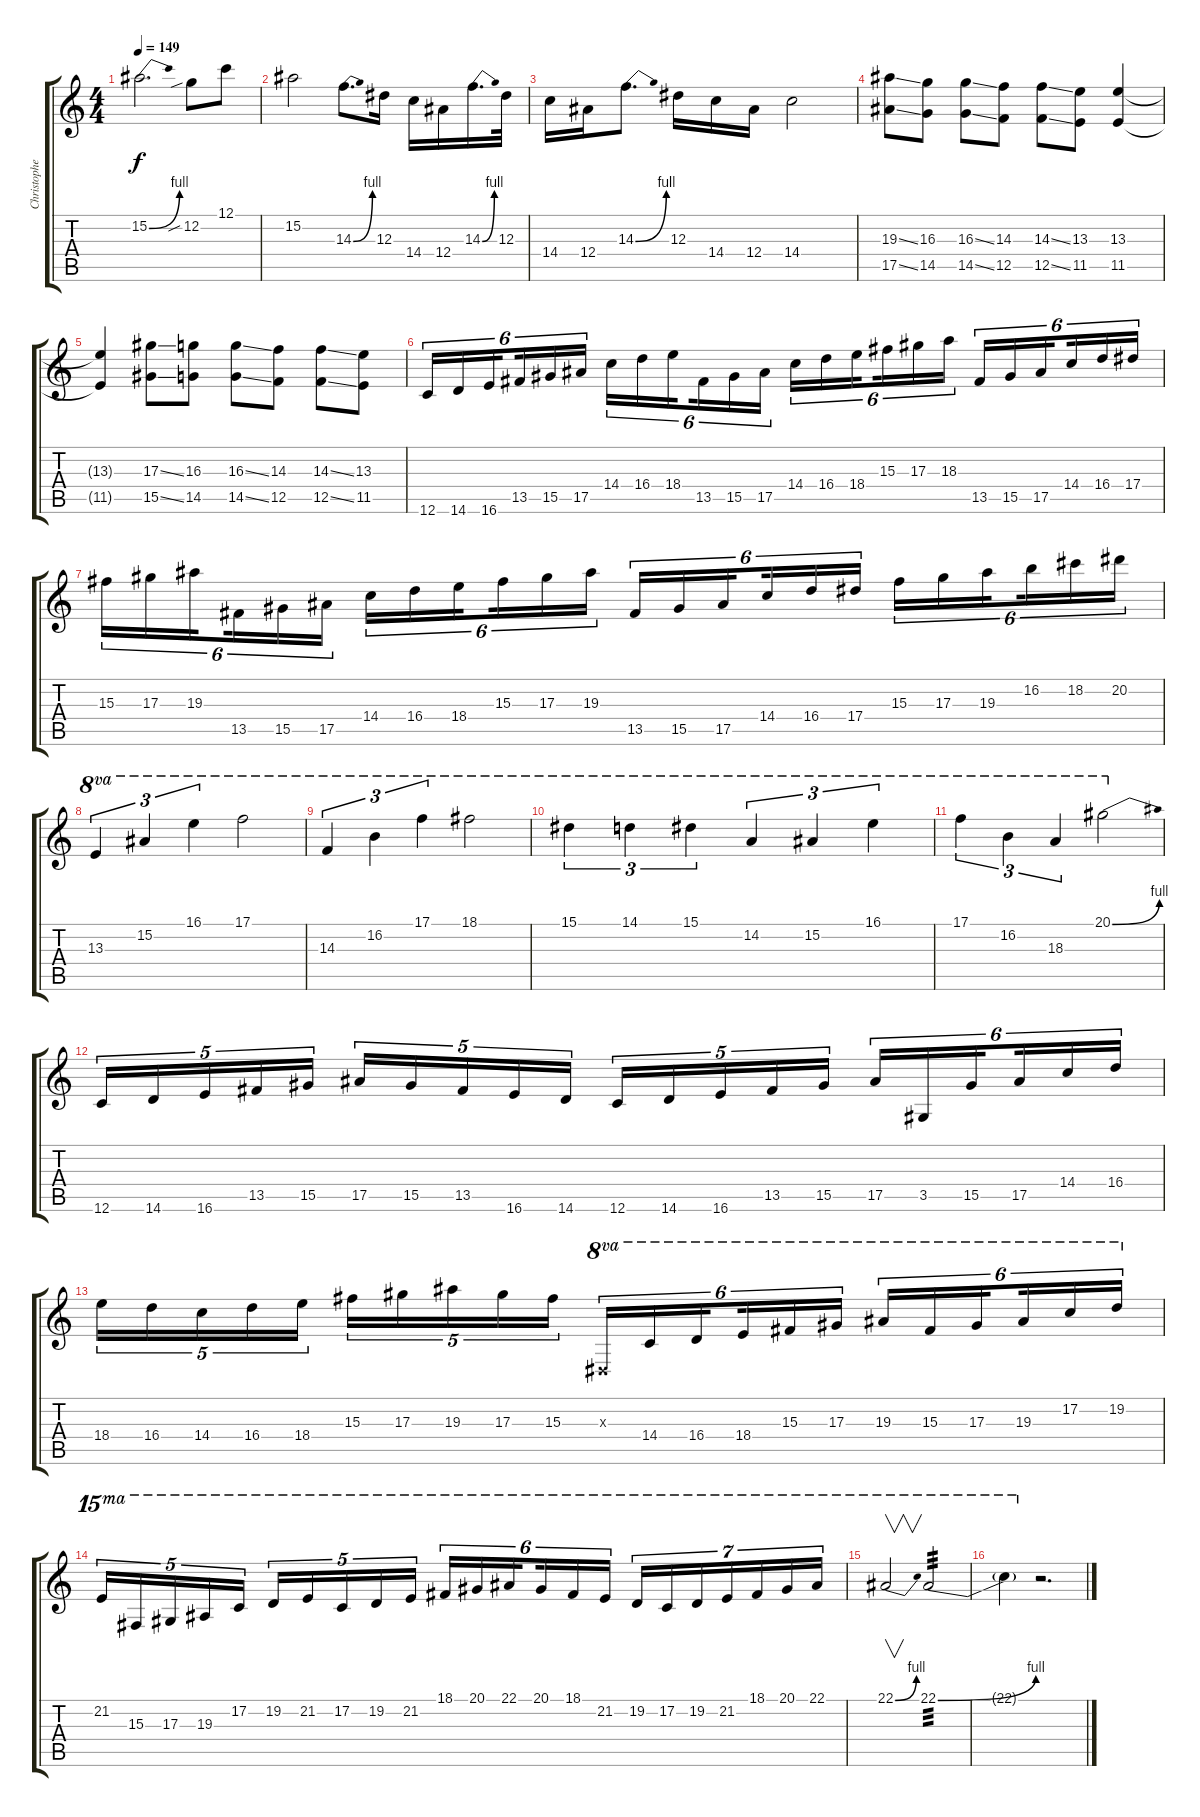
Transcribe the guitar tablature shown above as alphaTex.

\track ("Christopher Amott" "Christophe") {instrument distortionguitar}
\staff {score tabs}
\tuning (C4 G3 Eb3 Bb2 F2 C2) {hide}
\ts (4 4)
\tempo 149
\clef g2
\ks c
15.2{be (bend 0 0 60 4) t}.2{d dy f} 12.2{sib}.8 12.1.8 |
15.2.2 14.3{be (bend 0 0 60 4)}.8{d} 12.3.16 14.4.16 12.4.16 14.3{be (bend 0 0 60 4)}.16{d} 12.3.32 |
14.4.16 12.4.16 14.3{be (bend 0 0 60 4)}.8{d} 12.3.16 14.4.16 12.4.16 14.4.2 |
(19.3{ss} 17.5{ss}).8 (16.3 14.5).8 (16.3{ss} 14.5{ss}).8 (14.3 12.5).8 (14.3{ss} 12.5{ss}).8 (13.3 11.5).8 (13.3 11.5).4 |
(13.3{t} 11.5{t}).4 (17.3{ss} 15.5{ss}).8 (16.3 14.5).8 (16.3{ss} 14.5{ss}).8 (14.3 12.5).8 (14.3{ss} 12.5{ss}).8 (13.3 11.5).8 |
12.6.16{tu (6 4)} 14.6.16{tu (6 4)} 16.6.16{tu (6 4) beam splitsecondary} 13.5.16{tu (6 4)} 15.5.16{tu (6 4)} 17.5.16{tu (6 4)} 14.4.16{tu (6 4)} 16.4.16{tu (6 4)} 18.4.16{tu (6 4) beam splitsecondary} 13.5.16{tu (6 4)} 15.5.16{tu (6 4)} 17.5.16{tu (6 4)} 14.4.16{tu (6 4)} 16.4.16{tu (6 4)} 18.4.16{tu (6 4) beam splitsecondary} 15.3.16{tu (6 4)} 17.3.16{tu (6 4)} 18.3.16{tu (6 4)} 13.5.16{tu (6 4)} 15.5.16{tu (6 4)} 17.5.16{tu (6 4) beam splitsecondary} 14.4.16{tu (6 4)} 16.4.16{tu (6 4)} 17.4.16{tu (6 4)} |
15.3.16{tu (6 4)} 17.3.16{tu (6 4)} 19.3.16{tu (6 4) beam splitsecondary} 13.5.16{tu (6 4)} 15.5.16{tu (6 4)} 17.5.16{tu (6 4)} 14.4.16{tu (6 4)} 16.4.16{tu (6 4)} 18.4.16{tu (6 4) beam splitsecondary} 15.3.16{tu (6 4)} 17.3.16{tu (6 4)} 19.3.16{tu (6 4)} 13.5.16{tu (6 4)} 15.5.16{tu (6 4)} 17.5.16{tu (6 4) beam splitsecondary} 14.4.16{tu (6 4)} 16.4.16{tu (6 4)} 17.4.16{tu (6 4)} 15.3.16{tu (6 4)} 17.3.16{tu (6 4)} 19.3.16{tu (6 4) beam splitsecondary} 16.2.16{tu (6 4)} 18.2.16{tu (6 4)} 20.2.16{tu (6 4)} |
13.3.4{tu (3 2) ot 8va} 15.2.4{tu (3 2) ot 8va} 16.1.4{tu (3 2) ot 8va} 17.1.2{ot 8va} |
14.3.4{tu (3 2) ot 8va} 16.2.4{tu (3 2) ot 8va} 17.1.4{tu (3 2) ot 8va} 18.1.2{ot 8va} |
15.1.4{tu (3 2) ot 8va} 14.1.4{tu (3 2) ot 8va} 15.1.4{tu (3 2) ot 8va} 14.2.4{tu (3 2) ot 8va} 15.2.4{tu (3 2) ot 8va} 16.1.4{tu (3 2) ot 8va} |
17.1.4{tu (3 2) ot 8va} 16.2.4{tu (3 2) ot 8va} 18.3.4{tu (3 2) ot 8va} 20.1{be (bend 0 0 60 4)}.2{ot 8va} |
12.6.16{tu (5 4)} 14.6.16{tu (5 4)} 16.6.16{tu (5 4)} 13.5.16{tu (5 4)} 15.5.16{tu (5 4)} 17.5.16{tu (5 4)} 15.5.16{tu (5 4)} 13.5.16{tu (5 4)} 16.6.16{tu (5 4)} 14.6.16{tu (5 4)} 12.6.16{tu (5 4)} 14.6.16{tu (5 4)} 16.6.16{tu (5 4)} 13.5.16{tu (5 4)} 15.5.16{tu (5 4)} 17.5.16{tu (6 4)} 3.5.16{tu (6 4)} 15.5.16{tu (6 4) beam splitsecondary} 17.5.16{tu (6 4)} 14.4.16{tu (6 4)} 16.4.16{tu (6 4)} |
18.4.16{tu (5 4)} 16.4.16{tu (5 4)} 14.4.16{tu (5 4)} 16.4.16{tu (5 4)} 18.4.16{tu (5 4)} 15.3.16{tu (5 4)} 17.3.16{tu (5 4)} 19.3.16{tu (5 4)} 17.3.16{tu (5 4)} 15.3.16{tu (5 4)} 0.3{x}.16{tu (6 4) ot 8va} 14.4.16{tu (6 4) ot 8va} 16.4.16{tu (6 4) ot 8va beam splitsecondary} 18.4.16{tu (6 4) ot 8va} 15.3.16{tu (6 4) ot 8va} 17.3.16{tu (6 4) ot 8va} 19.3.16{tu (6 4) ot 8va} 15.3.16{tu (6 4) ot 8va} 17.3.16{tu (6 4) ot 8va beam splitsecondary} 19.3.16{tu (6 4) ot 8va} 17.2.16{tu (6 4) ot 8va} 19.2.16{tu (6 4) ot 8va} |
21.2.16{tu (5 4) ot 15ma} 15.3.16{tu (5 4) ot 15ma} 17.3.16{tu (5 4) ot 15ma} 19.3.16{tu (5 4) ot 15ma} 17.2.16{tu (5 4) ot 15ma} 19.2.16{tu (5 4) ot 15ma} 21.2.16{tu (5 4) ot 15ma} 17.2.16{tu (5 4) ot 15ma} 19.2.16{tu (5 4) ot 15ma} 21.2.16{tu (5 4) ot 15ma} 18.1.16{tu (6 4) ot 15ma} 20.1.16{tu (6 4) ot 15ma} 22.1.16{tu (6 4) ot 15ma beam splitsecondary} 20.1.16{tu (6 4) ot 15ma} 18.1.16{tu (6 4) ot 15ma} 21.2.16{tu (6 4) ot 15ma} 19.2.16{tu (7 4) ot 15ma} 17.2.16{tu (7 4) ot 15ma} 19.2.16{tu (7 4) ot 15ma} 21.2.16{tu (7 4) ot 15ma} 18.1.16{tu (7 4) ot 15ma} 20.1.16{tu (7 4) ot 15ma} 22.1.16{tu (7 4) ot 15ma} |
22.1{be (bend 0 0 60 4)}.2{v ot 15ma} 22.1{be (bend 0 0 60 4)}.2{ot 15ma tp 3} |
22.1{t}.4{ot 15ma} r.2{d}
